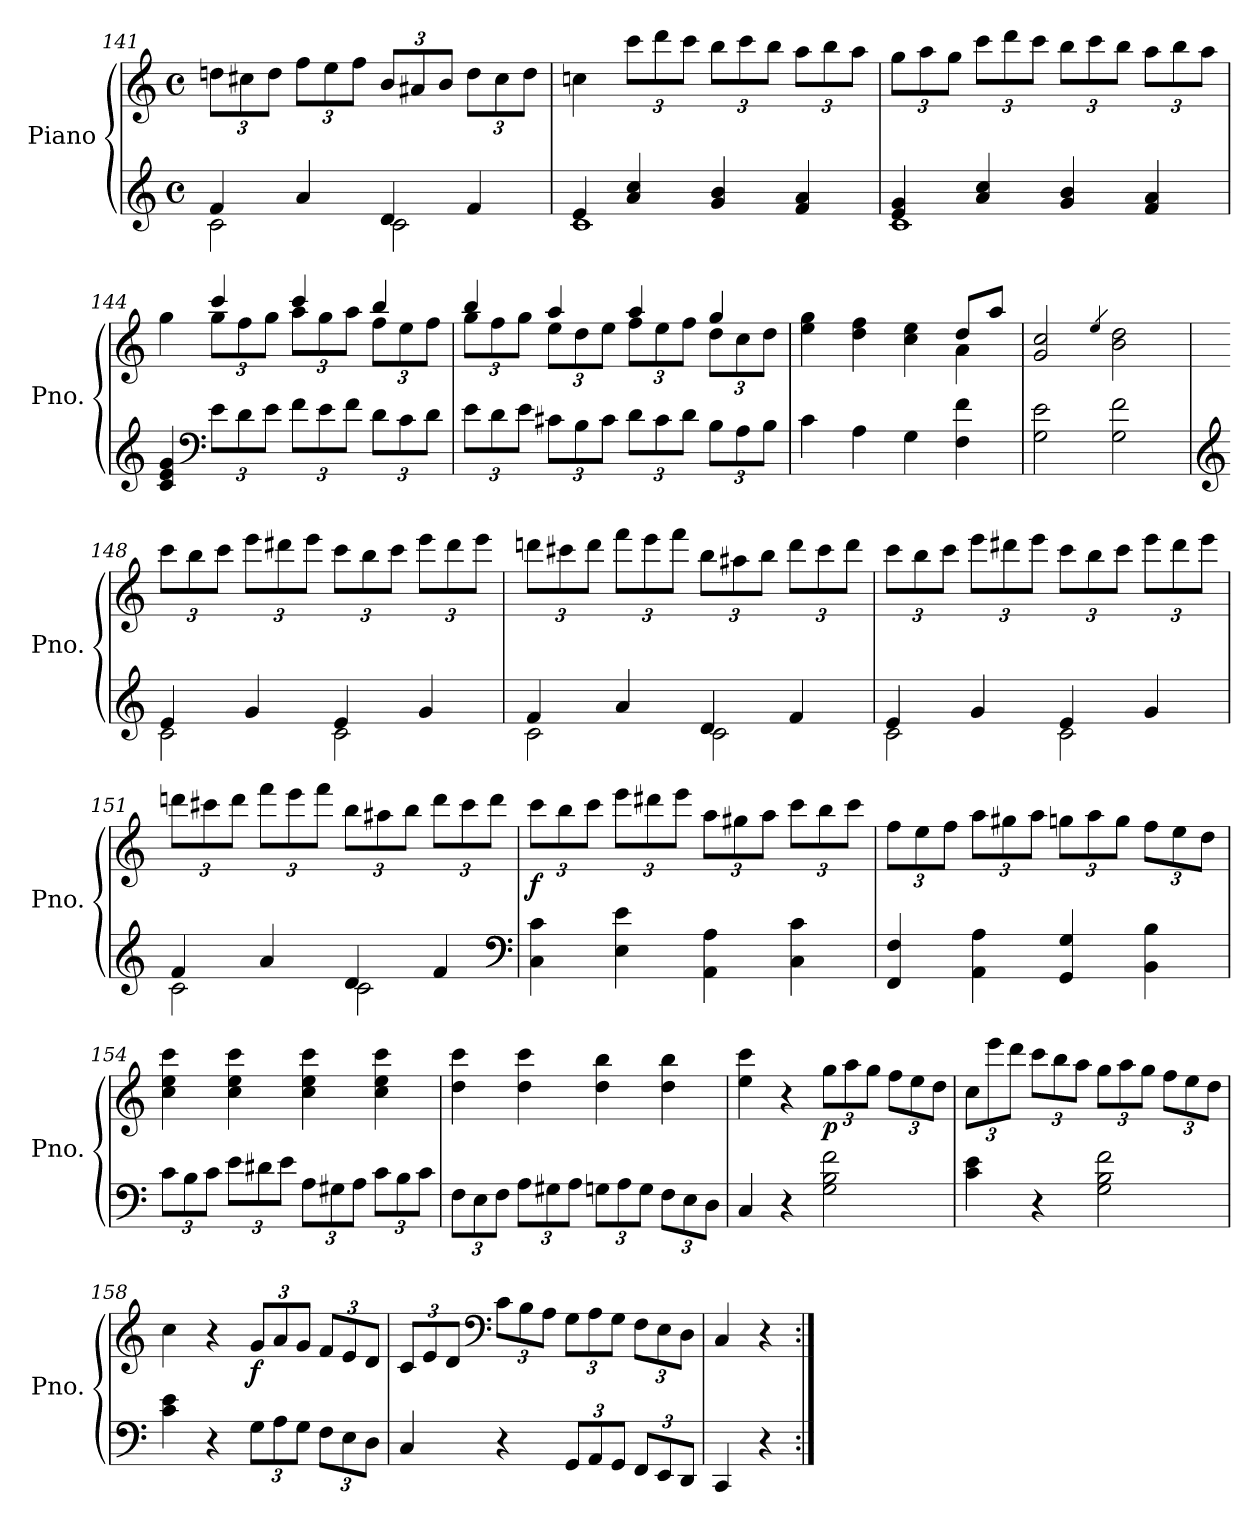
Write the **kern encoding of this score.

**kern	**kern	**dynam
*part1	*part1	*part1
*staff2	*staff1	*staff1/2
*I"Piano	*	*
*I'Pno.	*	*
*clefG2	*clefG2	*
*k[]	*k[]	*
*M4/4	*M4/4	*
*met(c)	*met(c)	*
=141	=141	=141
*^	*	*
*	*	*Xbrackettup	*
4f/	2c\	12ddn\L	.
.	.	12cc#X\	.
.	.	12dd\J	.
4a/	.	12ff\L	.
.	.	12ee\	.
.	.	12ff\J	.
4d/	2c\	12b/L	.
.	.	12a#X/	.
.	.	12b/J	.
4f/	.	12dd\L	.
.	.	12cc#\	.
.	.	12dd\J	.
=142	=142	=142	=142
4e/	1c	4ccn\	.
4a/ 4cc/	.	12ccc\L	.
.	.	12ddd\	.
.	.	12ccc\J	.
4g/ 4b/	.	12bb\L	.
.	.	12ccc\	.
.	.	12bb\J	.
4f/ 4a/	.	12aa\L	.
.	.	12bb\	.
.	.	12aa\J	.
!!LO:LB:g=z
=143	=143	=143	=143
4e/ 4g/	1c	12gg\L	.
.	.	12aa\	.
.	.	12gg\J	.
4a/ 4cc/	.	12ccc\L	.
.	.	12ddd\	.
.	.	12ccc\J	.
4g/ 4b/	.	12bb\L	.
.	.	12ccc\	.
.	.	12bb\J	.
4f/ 4a/	.	12aa\L	.
.	.	12bb\	.
.	.	12aa\J	.
*v	*v	*	*
!!LO:LB:g=z
=144	=144	=144
*	*^	*
4c/ 4e/ 4g/	4gg\	4ryy	.
*clefF4	*	*	*
*Xbrackettup	*	*	*
12e\L	4ccc/	12gg\L	.
12d\	.	12ff\	.
12e\J	.	12gg\J	.
12f\L	4ccc/	12aa\L	.
12e\	.	12gg\	.
12f\J	.	12aa\J	.
12d\L	4bb/	12ff\L	.
12c\	.	12ee\	.
12d\J	.	12ff\J	.
=145	=145	=145	=145
12e\L	4bb/	12gg\L	.
12d\	.	12ff\	.
12e\J	.	12gg\J	.
12c#X\L	4aa/	12ee\L	.
12B\	.	12dd\	.
12c#\J	.	12ee\J	.
12d\L	4aa/	12ff\L	.
12c#\	.	12ee\	.
12d\J	.	12ff\J	.
12B\L	4gg/	12dd\L	.
12A\	.	12cc\	.
12B\J	.	12dd\J	.
=146	=146	=146	=146
4c\	4ee\ 4gg\	2ryy	.
4A\	4dd\ 4ff\	.	.
4G\	4cc\ 4ee\	4ryy	.
4F\ 4f\	8dd/L	4a\	.
.	8aa/J	.	.
*	*v	*v	*
=147	=147	=147
2G\ 2e\	2g/ 2cc/	.
.	4qee/	.
2G\ 2f\	2b\ 2dd\	.
!!LO:PB:g=z
=148	=148	=148
*clefG2	*	*
*^	*	*
4e/	2c\	12ccc\L	.
.	.	12bb\	.
.	.	12ccc\J	.
4g/	.	12eee\L	.
.	.	12ddd#X\	.
.	.	12eee\J	.
4e/	2c\	12ccc\L	.
.	.	12bb\	.
.	.	12ccc\J	.
4g/	.	12eee\L	.
.	.	12ddd#\	.
.	.	12eee\J	.
=149	=149	=149	=149
4f/	2c\	12dddn\L	.
.	.	12ccc#X\	.
.	.	12ddd\J	.
4a/	.	12fff\L	.
.	.	12eee\	.
.	.	12fff\J	.
4d/	2c\	12bb\L	.
.	.	12aa#X\	.
.	.	12bb\J	.
4f/	.	12ddd\L	.
.	.	12ccc#\	.
.	.	12ddd\J	.
!!LO:LB:g=z
=150	=150	=150	=150
4e/	2c\	12ccc\L	.
.	.	12bb\	.
.	.	12ccc\J	.
4g/	.	12eee\L	.
.	.	12ddd#X\	.
.	.	12eee\J	.
4e/	2c\	12ccc\L	.
.	.	12bb\	.
.	.	12ccc\J	.
4g/	.	12eee\L	.
.	.	12ddd#\	.
.	.	12eee\J	.
!!LO:LB:g=z
=151	=151	=151	=151
4f/	2c\	12dddn\L	.
.	.	12ccc#X\	.
.	.	12ddd\J	.
4a/	.	12fff\L	.
.	.	12eee\	.
.	.	12fff\J	.
4d/	2c\	12bb\L	.
.	.	12aa#X\	.
.	.	12bb\J	.
4f/	.	12ddd\L	.
*clefF4	*	*	*
.	.	12ccc#\	.
.	.	12ddd\J	.
*v	*v	*	*
=152	=152	=152
!	!	!LO:DY:b
4C\ 4c\	12ccc\L	f
.	12bb\	.
.	12ccc\J	.
4E\ 4e\	12eee\L	.
.	12ddd#X\	.
.	12eee\J	.
4AA\ 4A\	12aa\L	.
.	12gg#X\	.
.	12aa\J	.
4C\ 4c\	12ccc\L	.
.	12bb\	.
.	12ccc\J	.
=153	=153	=153
4FF/ 4F/	12ff\L	.
.	12ee\	.
.	12ff\J	.
4AA\ 4A\	12aa\L	.
.	12gg#X\	.
.	12aa\J	.
4GG/ 4G/	12ggn\L	.
.	12aa\	.
.	12gg\J	.
4BB\ 4B\	12ff\L	.
.	12ee\	.
.	12dd\J	.
!!LO:LB:g=z
=154	=154	=154
12c\L	4cc\ 4ee\ 4ccc\	.
12B\	.	.
12c\J	.	.
12e\L	4cc\ 4ee\ 4ccc\	.
12d#X\	.	.
12e\J	.	.
12A\L	4cc\ 4ee\ 4ccc\	.
12G#X\	.	.
12A\J	.	.
12c\L	4cc\ 4ee\ 4ccc\	.
12B\	.	.
12c\J	.	.
=155	=155	=155
12F\L	4dd\ 4ccc\	.
12E\	.	.
12F\J	.	.
12A\L	4dd\ 4ccc\	.
12G#X\	.	.
12A\J	.	.
12Gn\L	4dd\ 4bb\	.
12A\	.	.
12G\J	.	.
12F\L	4dd\ 4bb\	.
12E\	.	.
12D\J	.	.
=156	=156	=156
4C/	4ee\ 4ccc\	.
4r	4r	.
!	!	!LO:DY:b
2G\ 2B\ 2f\	12gg\L	p
.	12aa\	.
.	12gg\J	.
.	12ff\L	.
.	12ee\	.
.	12dd\J	.
!!LO:LB:g=z
=157	=157	=157
4c\ 4e\	12cc\L	.
.	12eee\	.
.	12ddd\J	.
4r	12ccc\L	.
.	12bb\	.
.	12aa\J	.
2G\ 2B\ 2f\	12gg\L	.
.	12aa\	.
.	12gg\J	.
.	12ff\L	.
.	12ee\	.
.	12dd\J	.
=158	=158	=158
4c\ 4e\	4cc\	.
4r	4r	.
!	!	!LO:DY:b
12G\L	12g/L	f
12A\	12a/	.
12G\J	12g/J	.
12F\L	12f/L	.
12E\	12e/	.
12D\J	12d/J	.
=159	=159	=159
4C/	12c/L	.
.	12e/	.
.	12d/J	.
*	*clefF4	*
4r	12c\L	.
.	12B\	.
.	12A\J	.
12GG/L	12G\L	.
12AA/	12A\	.
12GG/J	12G\J	.
12FF/L	12F\L	.
12EE/	12E\	.
12DD/J	12D\J	.
=160	=160	=160
4CC/	4C/	.
4r	4r	.
=:|!	=:|!	=:|!
*-	*-	*-
